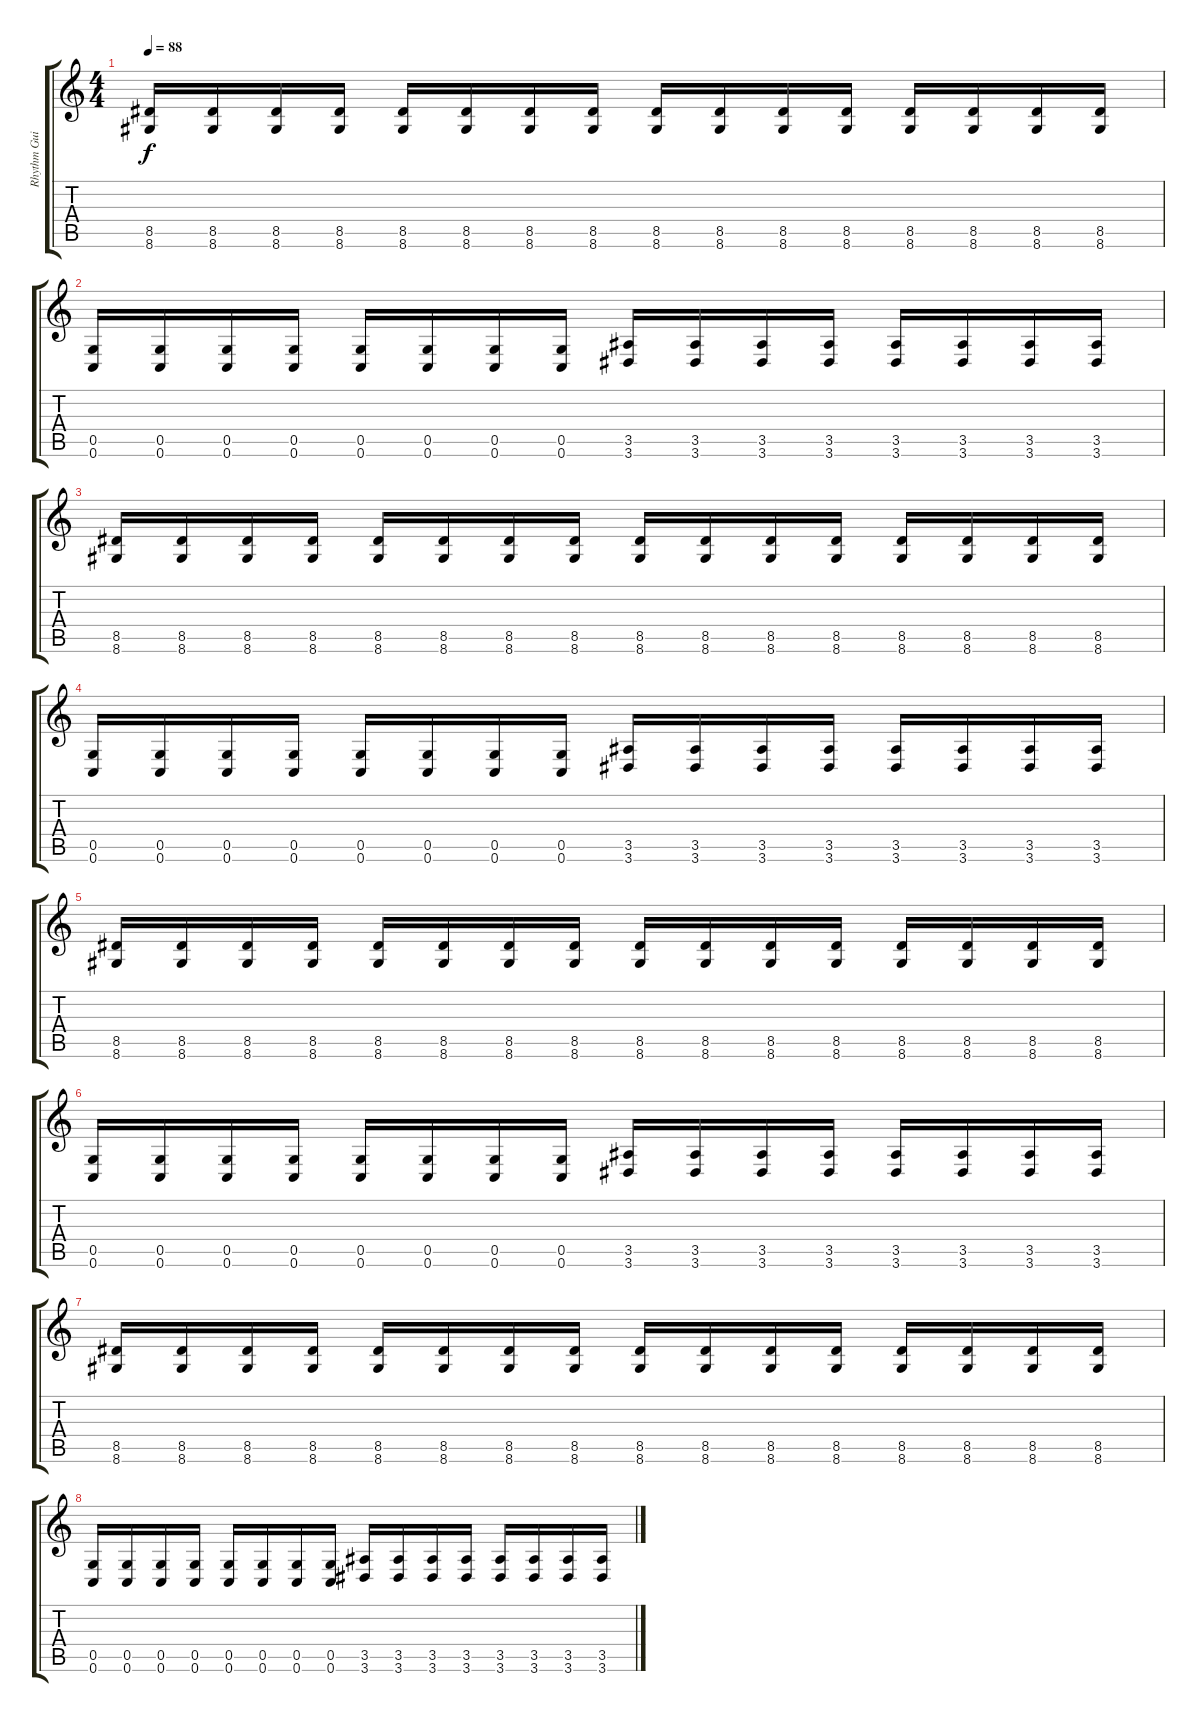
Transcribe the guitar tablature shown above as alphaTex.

\track ("Rhythm Guitar" "Rhythm Gui") {instrument distortionguitar}
\staff {score tabs}
\tuning (D4 A3 F3 C3 G2 C2) {hide}
\ts (4 4)
\tempo 88
\clef g2
\ks c
(8.5 8.6).16{dy f} (8.5 8.6).16 (8.5 8.6).16 (8.5 8.6).16 (8.5 8.6).16 (8.5 8.6).16 (8.5 8.6).16 (8.5 8.6).16 (8.5 8.6).16 (8.5 8.6).16 (8.5 8.6).16 (8.5 8.6).16 (8.5 8.6).16 (8.5 8.6).16 (8.5 8.6).16 (8.5 8.6).16 |
(0.5 0.6).16 (0.5 0.6).16 (0.5 0.6).16 (0.5 0.6).16 (0.5 0.6).16 (0.5 0.6).16 (0.5 0.6).16 (0.5 0.6).16 (3.5 3.6).16 (3.5 3.6).16 (3.5 3.6).16 (3.5 3.6).16 (3.5 3.6).16 (3.5 3.6).16 (3.5 3.6).16 (3.5 3.6).16 |
(8.5 8.6).16 (8.5 8.6).16 (8.5 8.6).16 (8.5 8.6).16 (8.5 8.6).16 (8.5 8.6).16 (8.5 8.6).16 (8.5 8.6).16 (8.5 8.6).16 (8.5 8.6).16 (8.5 8.6).16 (8.5 8.6).16 (8.5 8.6).16 (8.5 8.6).16 (8.5 8.6).16 (8.5 8.6).16 |
(0.5 0.6).16 (0.5 0.6).16 (0.5 0.6).16 (0.5 0.6).16 (0.5 0.6).16 (0.5 0.6).16 (0.5 0.6).16 (0.5 0.6).16 (3.5 3.6).16 (3.5 3.6).16 (3.5 3.6).16 (3.5 3.6).16 (3.5 3.6).16 (3.5 3.6).16 (3.5 3.6).16 (3.5 3.6).16 |
(8.5 8.6).16 (8.5 8.6).16 (8.5 8.6).16 (8.5 8.6).16 (8.5 8.6).16 (8.5 8.6).16 (8.5 8.6).16 (8.5 8.6).16 (8.5 8.6).16 (8.5 8.6).16 (8.5 8.6).16 (8.5 8.6).16 (8.5 8.6).16 (8.5 8.6).16 (8.5 8.6).16 (8.5 8.6).16 |
(0.5 0.6).16 (0.5 0.6).16 (0.5 0.6).16 (0.5 0.6).16 (0.5 0.6).16 (0.5 0.6).16 (0.5 0.6).16 (0.5 0.6).16 (3.5 3.6).16 (3.5 3.6).16 (3.5 3.6).16 (3.5 3.6).16 (3.5 3.6).16 (3.5 3.6).16 (3.5 3.6).16 (3.5 3.6).16 |
(8.5 8.6).16 (8.5 8.6).16 (8.5 8.6).16 (8.5 8.6).16 (8.5 8.6).16 (8.5 8.6).16 (8.5 8.6).16 (8.5 8.6).16 (8.5 8.6).16 (8.5 8.6).16 (8.5 8.6).16 (8.5 8.6).16 (8.5 8.6).16 (8.5 8.6).16 (8.5 8.6).16 (8.5 8.6).16 |
(0.5 0.6).16 (0.5 0.6).16 (0.5 0.6).16 (0.5 0.6).16 (0.5 0.6).16 (0.5 0.6).16 (0.5 0.6).16 (0.5 0.6).16 (3.5 3.6).16 (3.5 3.6).16 (3.5 3.6).16 (3.5 3.6).16 (3.5 3.6).16 (3.5 3.6).16 (3.5 3.6).16 (3.5 3.6).16
